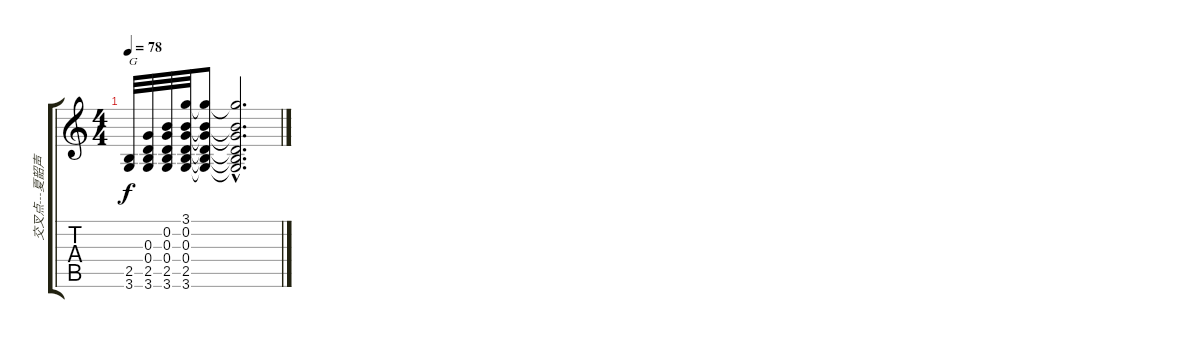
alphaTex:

\track ("交叉点---夏韶声" "交叉点---夏韶声") {instrument acousticguitarsteel}
\staff {score tabs}
\tuning (E4 B3 G3 D3 A2 E2) {hide}
\ts (4 4)
\tempo 78
\clef g2
\ks c
(2.5 3.6).32{txt "G" dy f} (0.3 0.4 2.5 3.6).32 (0.2 0.3 0.4 2.5 3.6).32 (3.1 0.2 0.3 0.4 2.5 3.6).32 (3.1{t} 0.2{t} 0.3{t} 0.4{t} 2.5{t} 3.6{t}).8 (3.1{hac t} 0.2{hac t} 0.3{hac t} 0.4{hac t} 2.5{hac t} 3.6{hac t}).2{d}
